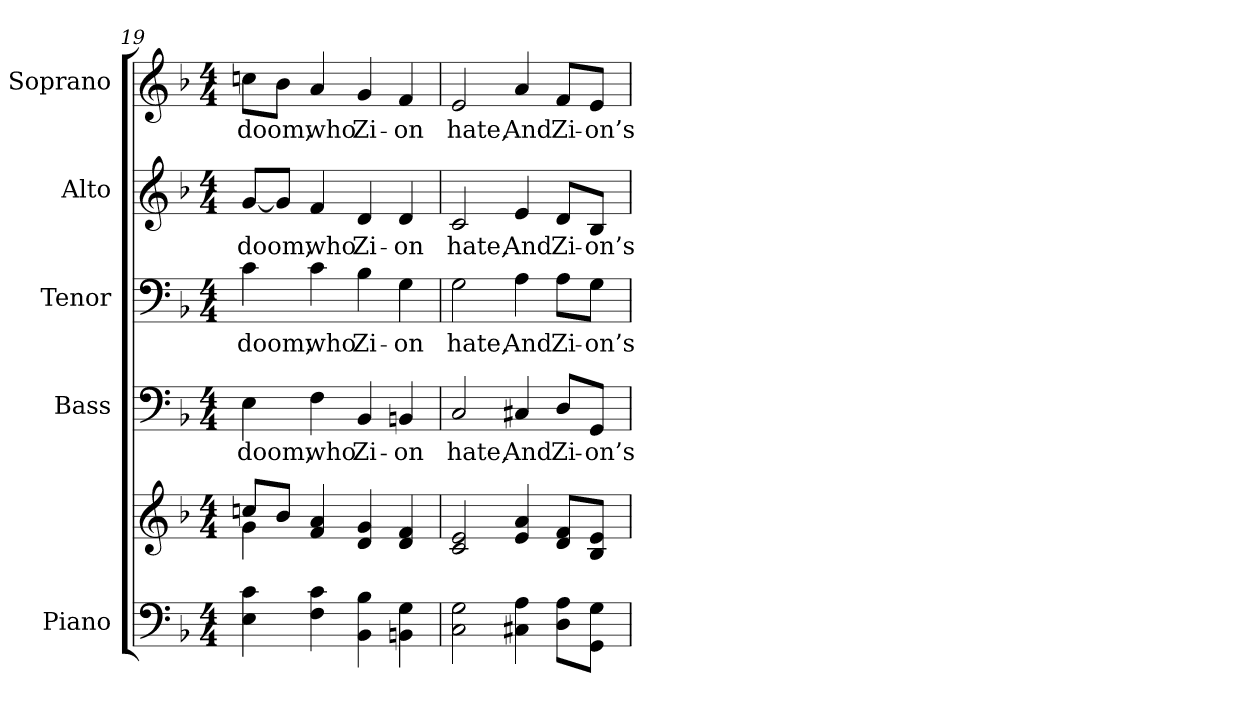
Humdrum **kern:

**kern	**kern	**kern	**text	**kern	**text	**kern	**text	**kern	**text
*part5	*part5	*part4	*part4	*part3	*part3	*part2	*part2	*part1	*part1
*staff6	*staff5	*staff4	*staff4	*staff3	*staff3	*staff2	*staff2	*staff1	*staff1
*I"Piano	*	*I"Bass	*	*I"Tenor	*	*I"Alto	*	*I"Soprano	*
*I'Pno.	*	*I'B.	*	*I'T.	*	*I'A.	*	*I'S.	*
!!LO:PB:g=z
*clefF4	*clefG2	*clefF4	*	*clefF4	*	*clefG2	*	*clefG2	*
*k[b-]	*k[b-]	*k[b-]	*	*k[b-]	*	*k[b-]	*	*k[b-]	*
*F:	*F:	*F:	*	*F:	*	*F:	*	*F:	*
*M4/4	*M4/4	*M4/4	*	*M4/4	*	*M4/4	*	*M4/4	*
=19	=19	=19	=19	=19	=19	=19	=19	=19	=19
*	*^	*	*	*	*	*	*	*	*
!	!	!	!	!LO:LY:b:color=#000000	!	!	!	!	!	!
!	!	!	!	!	!	!LO:LY:b:color=#000000	!	!	!	!
!	!	!	!	!	!	!	!	!LO:LY:b:color=#000000	!	!
!	!	!	!	!	!	!	!	!	!	!LO:LY:b:color=#000000
4Ei\ 4ci	8ccni/L	4gi\	4Ei\	doom,	4ci\	doom,	[<8gi/L	doom,	8ccni\L	doom,
.	8b-i/J	.	.	.	.	.	8gi/J]	.	8b-i\J	.
!	!	!	!	!LO:LY:b:color=#000000	!	!	!	!	!	!
!	!	!	!	!	!	!LO:LY:b:color=#000000	!	!	!	!
!	!	!	!	!	!	!	!	!LO:LY:b:color=#000000	!	!
!	!	!	!	!	!	!	!	!	!	!LO:LY:b:color=#000000
4Fi\ 4ci	4fi/ 4ai	4ryy	4Fi\	who	4ci\	who	4fi/	who	4ai/	who
!	!	!	!	!LO:LY:b:color=#000000	!	!	!	!	!	!
!	!	!	!	!	!	!LO:LY:b:color=#000000	!	!	!	!
!	!	!	!	!	!	!	!	!LO:LY:b:color=#000000	!	!
!	!	!	!	!	!	!	!	!	!	!LO:LY:b:color=#000000
4BB-i\ 4B-i	4di/ 4gi	2ryy	4BB-i/	Zi-	4B-i\	Zi-	4di/	Zi-	4gi/	Zi-
!	!	!	!	!LO:LY:b:color=#000000	!	!	!	!	!	!
!	!	!	!	!	!	!LO:LY:b:color=#000000	!	!	!	!
!	!	!	!	!	!	!	!	!LO:LY:b:color=#000000	!	!
!	!	!	!	!	!	!	!	!	!	!LO:LY:b:color=#000000
4BBni\ 4Gi	4di/ 4fi	.	4BBni/	-on	4Gi\	-on	4di/	-on	4fi/	-on
*	*v	*v	*	*	*	*	*	*	*	*
=20	=20	=20	=20	=20	=20	=20	=20	=20	=20
!	!	!	!LO:LY:b:color=#000000	!	!	!	!	!	!
!	!	!	!	!	!LO:LY:b:color=#000000	!	!	!	!
!	!	!	!	!	!	!	!LO:LY:b:color=#000000	!	!
!	!	!	!	!	!	!	!	!	!LO:LY:b:color=#000000
2Ci\ 2Gi	2ci/ 2ei	2Ci/	hate,	2Gi\	hate,	2ci/	hate,	2ei/	hate,
!	!	!	!LO:LY:b:color=#000000	!	!	!	!	!	!
!	!	!	!	!	!LO:LY:b:color=#000000	!	!	!	!
!	!	!	!	!	!	!	!LO:LY:b:color=#000000	!	!
!	!	!	!	!	!	!	!	!	!LO:LY:b:color=#000000
4C#Xi\ 4Ai	4ei/ 4ai	4C#Xi/	And	4Ai\	And	4ei/	And	4ai/	And
!	!	!	!LO:LY:b:color=#000000	!	!	!	!	!	!
!	!	!	!	!	!LO:LY:b:color=#000000	!	!	!	!
!	!	!	!	!	!	!	!LO:LY:b:color=#000000	!	!
!	!	!	!	!	!	!	!	!	!LO:LY:b:color=#000000
8Di\ 8AiL	8di/ 8fiL	8Di/L	Zi-	8Ai\L	Zi-	8di/L	Zi-	8fi/L	Zi-
!	!	!	!LO:LY:b:color=#000000	!	!	!	!	!	!
!	!	!	!	!	!LO:LY:b:color=#000000	!	!	!	!
!	!	!	!	!	!	!	!LO:LY:b:color=#000000	!	!
!	!	!	!	!	!	!	!	!	!LO:LY:b:color=#000000
8GGi\ 8GiJ	8B-i/ 8eiJ	8GGi/J	-on’s	8Gi\J	-on’s	8B-i/J	-on’s	8ei/J	-on’s
=	=	=	=	=	=	=	=	=	=
*-	*-	*-	*-	*-	*-	*-	*-	*-	*-
